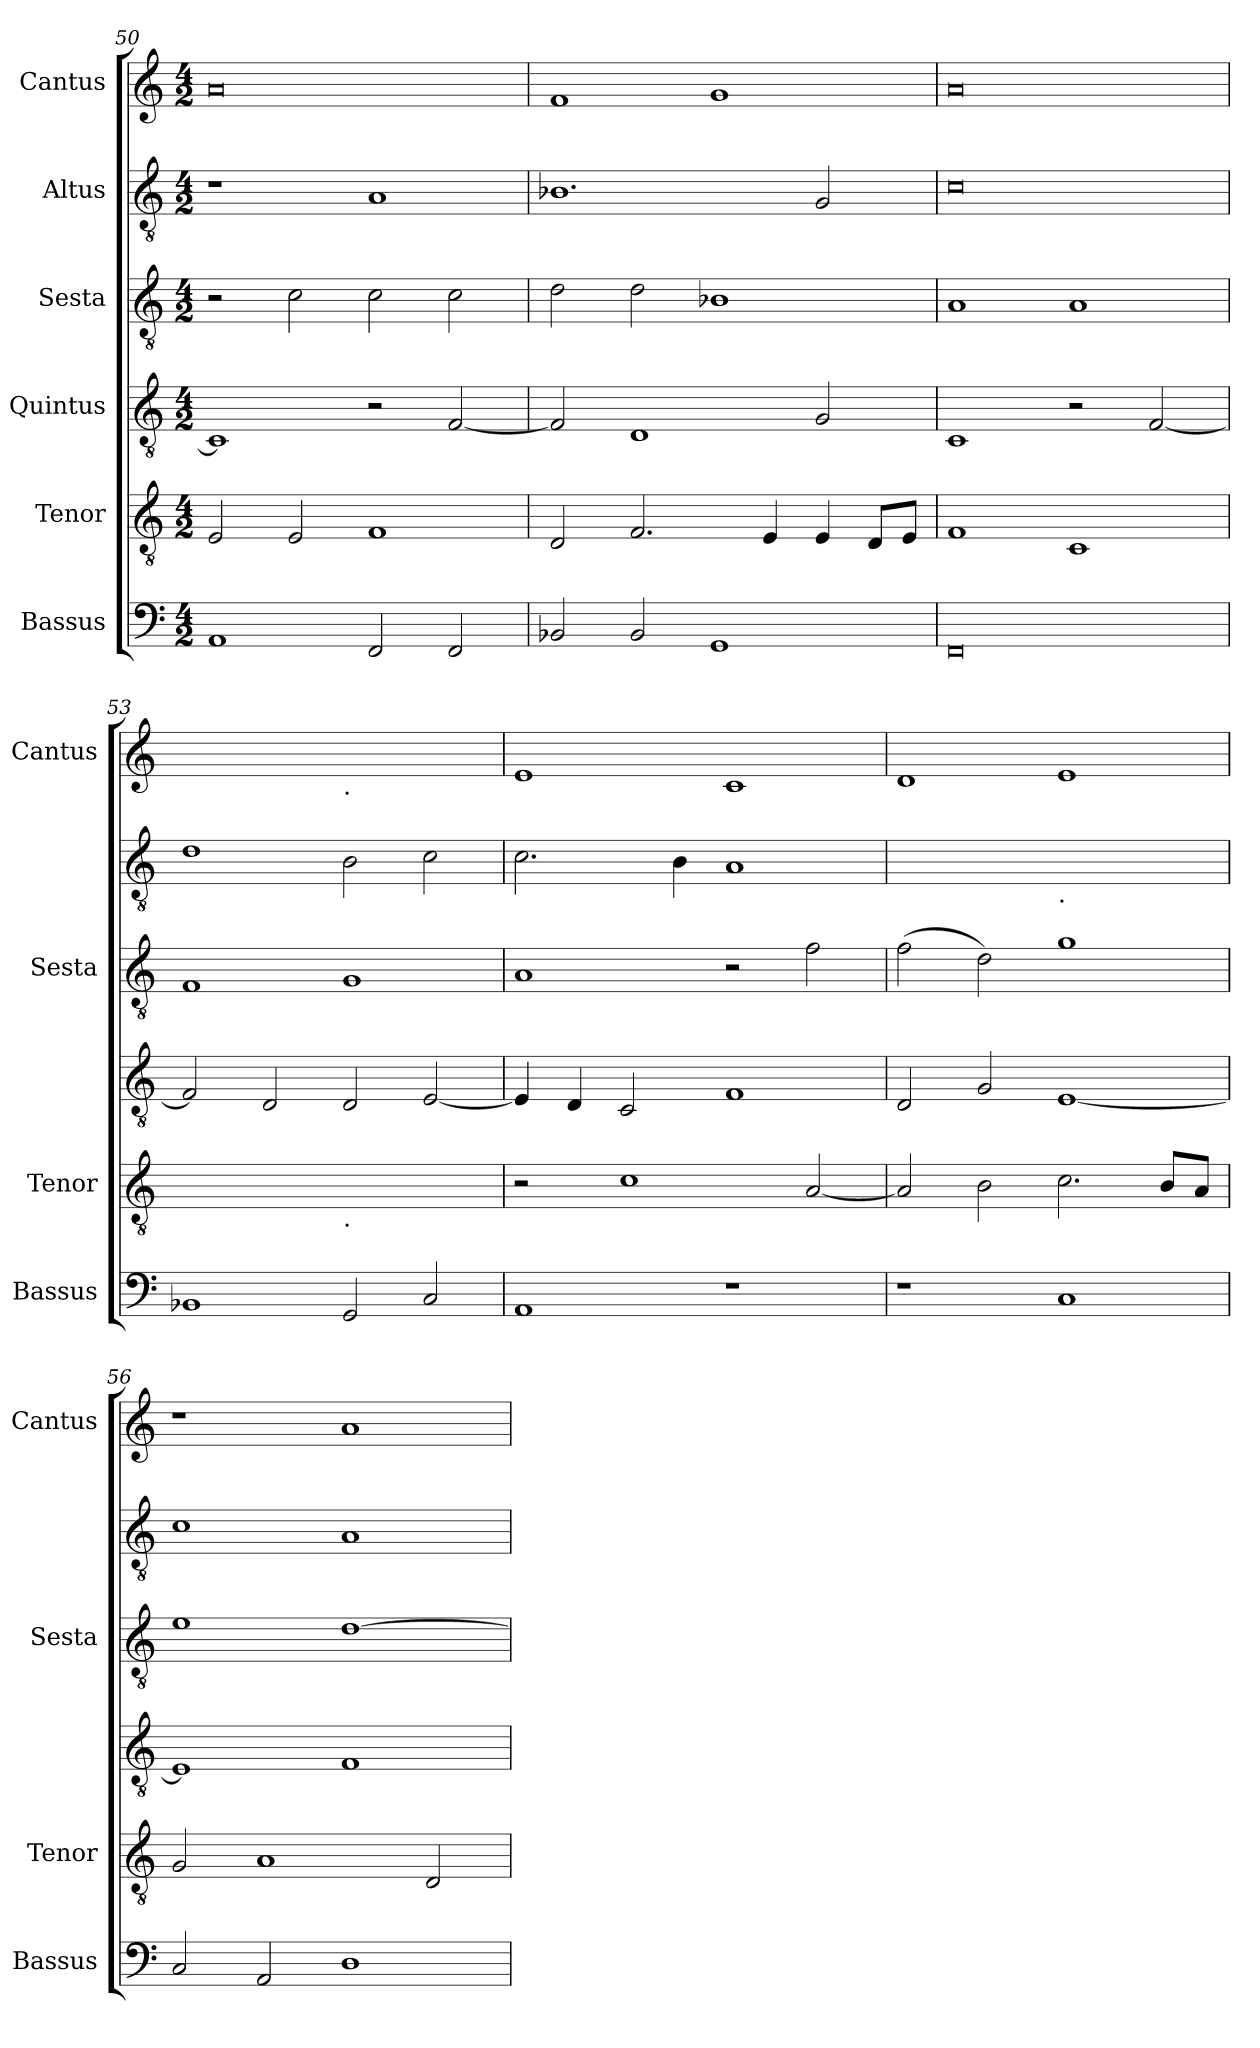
**kern	**kern	**kern	**kern	**kern	**kern
*part6	*part5	*part4	*part3	*part2	*part1
*staff6	*staff5	*staff4	*staff3	*staff2	*staff1
*I"Bassus	*I"Tenor	*I"Quintus	*I"Sesta	*I"Altus	*I"Cantus
*I'Bassus	*I'Tenor	*	*I'Sesta	*	*I'Cantus
*clefF4	*clefGv2	*clefGv2	*clefGv2	*clefGv2	*clefG2
*k[]	*k[]	*k[]	*k[]	*k[]	*k[]
*M4/2	*M4/2	*M4/2	*M4/2	*M4/2	*M4/2
=50	=50	=50	=50	=50	=50
1AA	2E/	1C]	2r	1r	0a
.	2E/	.	2c\	.	.
2FF/	1F	2r	2c\	1A	.
2FF/	.	[2F/	2c\	.	.
=51	=51	=51	=51	=51	=51
2BB-X/	2D/	2F/]	2d\	1.B-X	1f
2BB-/	2.F/	1D	2d\	.	.
1GG	.	.	1B-X	.	1g
.	4E/	.	.	.	.
.	4E/	2G/	.	2G/	.
.	8D/L	.	.	.	.
.	8E/J	.	.	.	.
=52	=52	=52	=52	=52	=52
0FF	1F	1C	1A	0c	0a
.	1C	2r	1A	.	.
.	.	[2F/	.	.	.
=53	=53	=53	=53	=53	=53
*	*^	*	*	*	*^
1BB-X	0ryy	1ryy	2F/]	1F	1d	0ryy	1ryy
.	.	.	2D/	.	.	.	.
!	!	!	!	!	!	!	!LO:TX:b:t=.
!	!	!LO:TX:b:t=.	!	!	!	!	!
2GG/	.	1ryy	2D/	1G	2B\	.	1ryy
2C/	.	.	[2E/	.	2c\	.	.
*	*v	*v	*	*	*	*v	*v
=54	=54	=54	=54	=54	=54
1AA	2r	4E/]	1A	2.c\	1e
.	.	4D/	.	.	.
.	1c	2C/	.	.	.
.	.	.	.	4B\	.
1r	.	1F	2r	1A	1c
.	[2A/	.	2f\	.	.
=55	=55	=55	=55	=55	=55
*	*	*	*	*^	*
1r	2A/]	2D/	(<2f\	0ryy	1ryy	1d
.	2B\	2G/	2d\)	.	.	.
!	!	!	!	!	!LO:TX:b:t=.	!
1C	2.c\	[1E	1g	.	1ryy	1e
.	8B/L	.	.	.	.	.
.	8A/J	.	.	.	.	.
*	*	*	*	*v	*v	*
=56	=56	=56	=56	=56	=56
2C/	2G/	1E]	1e	1c	1r
2AA/	1A	.	.	.	.
1D	.	1F	[1d	1A	1a
.	2D/	.	.	.	.
=	=	=	=	=	=
*-	*-	*-	*-	*-	*-
